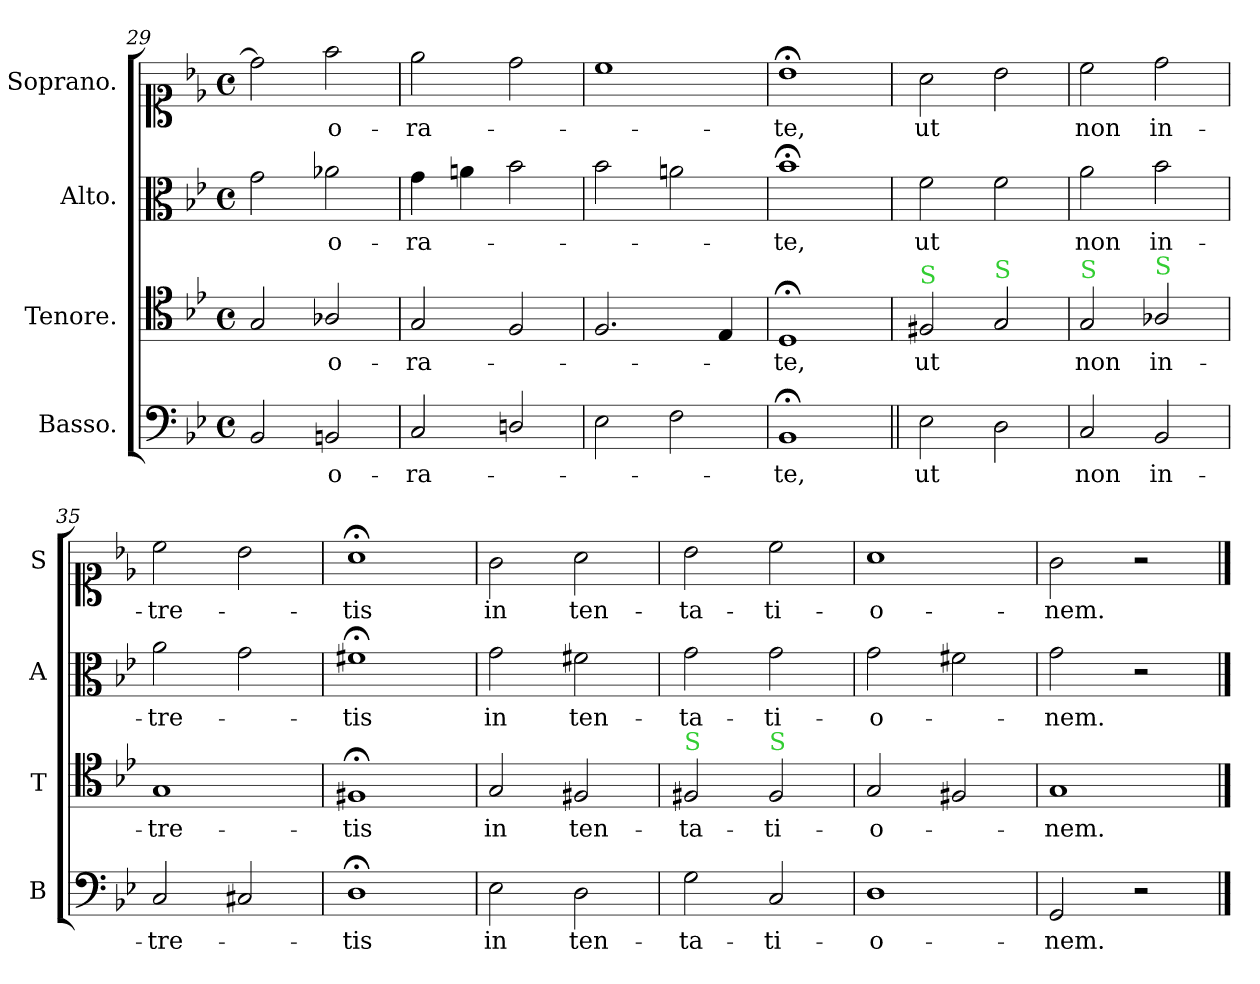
**kern	**text	**kern	**text	**kern	**text	**kern	**text
*part4	*part4	*part3	*part3	*part2	*part2	*part1	*part1
*staff4	*staff4	*staff3	*staff3	*staff2	*staff2	*staff1	*staff1
*I"Basso.	*	*I"Tenore.	*	*I"Alto.	*	*I"Soprano.	*
*I'B	*	*I'T	*	*I'A	*	*I'S	*
*clefF4	*	*clefC4	*	*clefC3	*	*clefC1	*
*k[b-e-]	*	*k[b-e-]	*	*k[b-e-]	*	*k[b-e-]	*
*B-:	*	*B-:	*	*B-:	*	*B-:	*
*M4/4	*	*M4/4	*	*M4/4	*	*M4/4	*
*met(c)	*	*met(c)	*	*met(c)	*	*met(c)	*
=29	=29	=29	=29	=29	=29	=29	=29
2BB-/	.	2G/	.	2g\	.	2dd\]	.
2BBn/	o-	2A-X/	o-	2a-X\	o-	2ff\	o-
=30	=30	=30	=30	=30	=30	=30	=30
2C/	-ra-	2G/	-ra-	4g\	-ra-	2ee-\	-ra-
.	.	.	.	4an\	.	.	.
2Dn/	.	2F/	.	2b-\	.	2dd\	.
=31	=31	=31	=31	=31	=31	=31	=31
2E-\	.	2.F/	.	2b-\	.	1cc	.
2F\	.	.	.	2an\	.	.	.
.	.	4E-/	.	.	.	.	.
=32	=32	=32	=32	=32	=32	=32	=32
1BB-;<	-te,	1D;<	-te,	1b-;<	-te,	1b-;<	-te,
=33||	=33	=33	=33	=33	=33	=33	=33
!	!	!LO:TX:a:color=limegreen:t=S	!	!	!	!	!
2E-\	ut	2F#X/	ut	2f\	ut	2a\	ut
!	!	!LO:TX:a:color=limegreen:t=S	!	!	!	!	!
2D\	.	2G/	.	2f\	.	2b-\	.
=34	=34	=34	=34	=34	=34	=34	=34
!	!	!LO:TX:a:color=limegreen:t=S	!	!	!	!	!
2C/	non	2G/	non	2a\	non	2cc\	non
!	!	!LO:TX:a:color=limegreen:t=S	!	!	!	!	!
2BB-/	in-	2A-X/	in-	2b-\	in-	2dd\	in-
=35	=35	=35	=35	=35	=35	=35	=35
2C/	-tre-	1G	-tre-	2a\	-tre-	2cc\	-tre-
2C#X/	.	.	.	2g\	.	2b-\	.
=36	=36	=36	=36	=36	=36	=36	=36
1D;<	-tis	1F#X;<	-tis	1f#X;<	-tis	1a;<	-tis
=37	=37	=37	=37	=37	=37	=37	=37
2E-\	in	2G/	in	2g\	in	2g\	in
2D\	ten-	2F#X/	ten-	2f#X\	ten-	2a\	ten-
=38	=38	=38	=38	=38	=38	=38	=38
!	!	!LO:TX:a:color=limegreen:t=S	!	!	!	!	!
2G\	-ta-	2F#X/	-ta-	2g\	-ta-	2b-\	-ta-
!	!	!LO:TX:a:color=limegreen:t=S	!	!	!	!	!
2C/	-ti-	2F#/	-ti-	2g\	-ti-	2cc\	-ti-
=39	=39	=39	=39	=39	=39	=39	=39
1D	-o-	2G/	-o-	2g\	-o-	1a	-o-
.	.	2F#X/	.	2f#X\	.	.	.
=40	=40	=40	=40	=40	=40	=40	=40
2GG/	-nem.	1G	-nem.	2g\	-nem.	2g\	-nem.
2r	.	.	.	2r	.	2r	.
==	==	==	==	==	==	==	==
*-	*-	*-	*-	*-	*-	*-	*-
